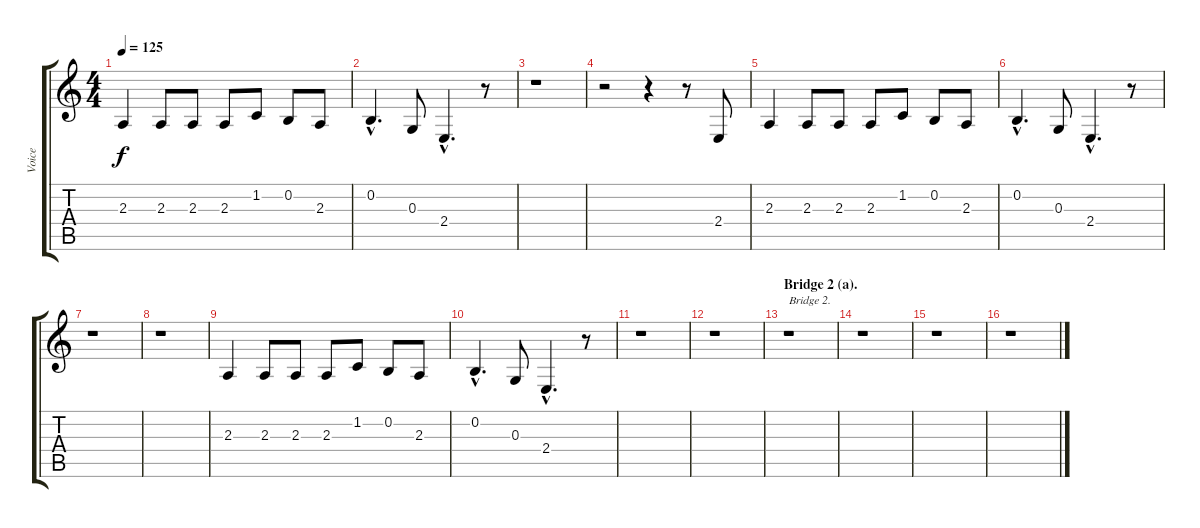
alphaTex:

\track ("Voice" "Voice") {instrument flute}
\staff {score tabs}
\tuning (E4 B3 G3 D3 A2 E2) {hide}
\ts (4 4)
\tempo 125
\clef g2
\ks c
2.3.4{dy f} 2.3.8 2.3.8 2.3.8 1.2.8 0.2.8 2.3.8 |
0.2{hac}.4{d} 0.3.8 2.4{hac}.4{d} r.8 |
r.1 |
r.2 r.4 r.8 2.4.8 |
2.3.4 2.3.8 2.3.8 2.3.8 1.2.8 0.2.8 2.3.8 |
0.2{hac}.4{d} 0.3.8 2.4{hac}.4{d} r.8 |
r.1 |
r.1 |
2.3.4 2.3.8 2.3.8 2.3.8 1.2.8 0.2.8 2.3.8 |
0.2{hac}.4{d} 0.3.8 2.4{hac}.4{d} r.8 |
r.1 |
r.1 |
\section ("" "Bridge 2 (a).")
r.1{txt "Bridge 2."} |
r.1 |
r.1 |
r.1
